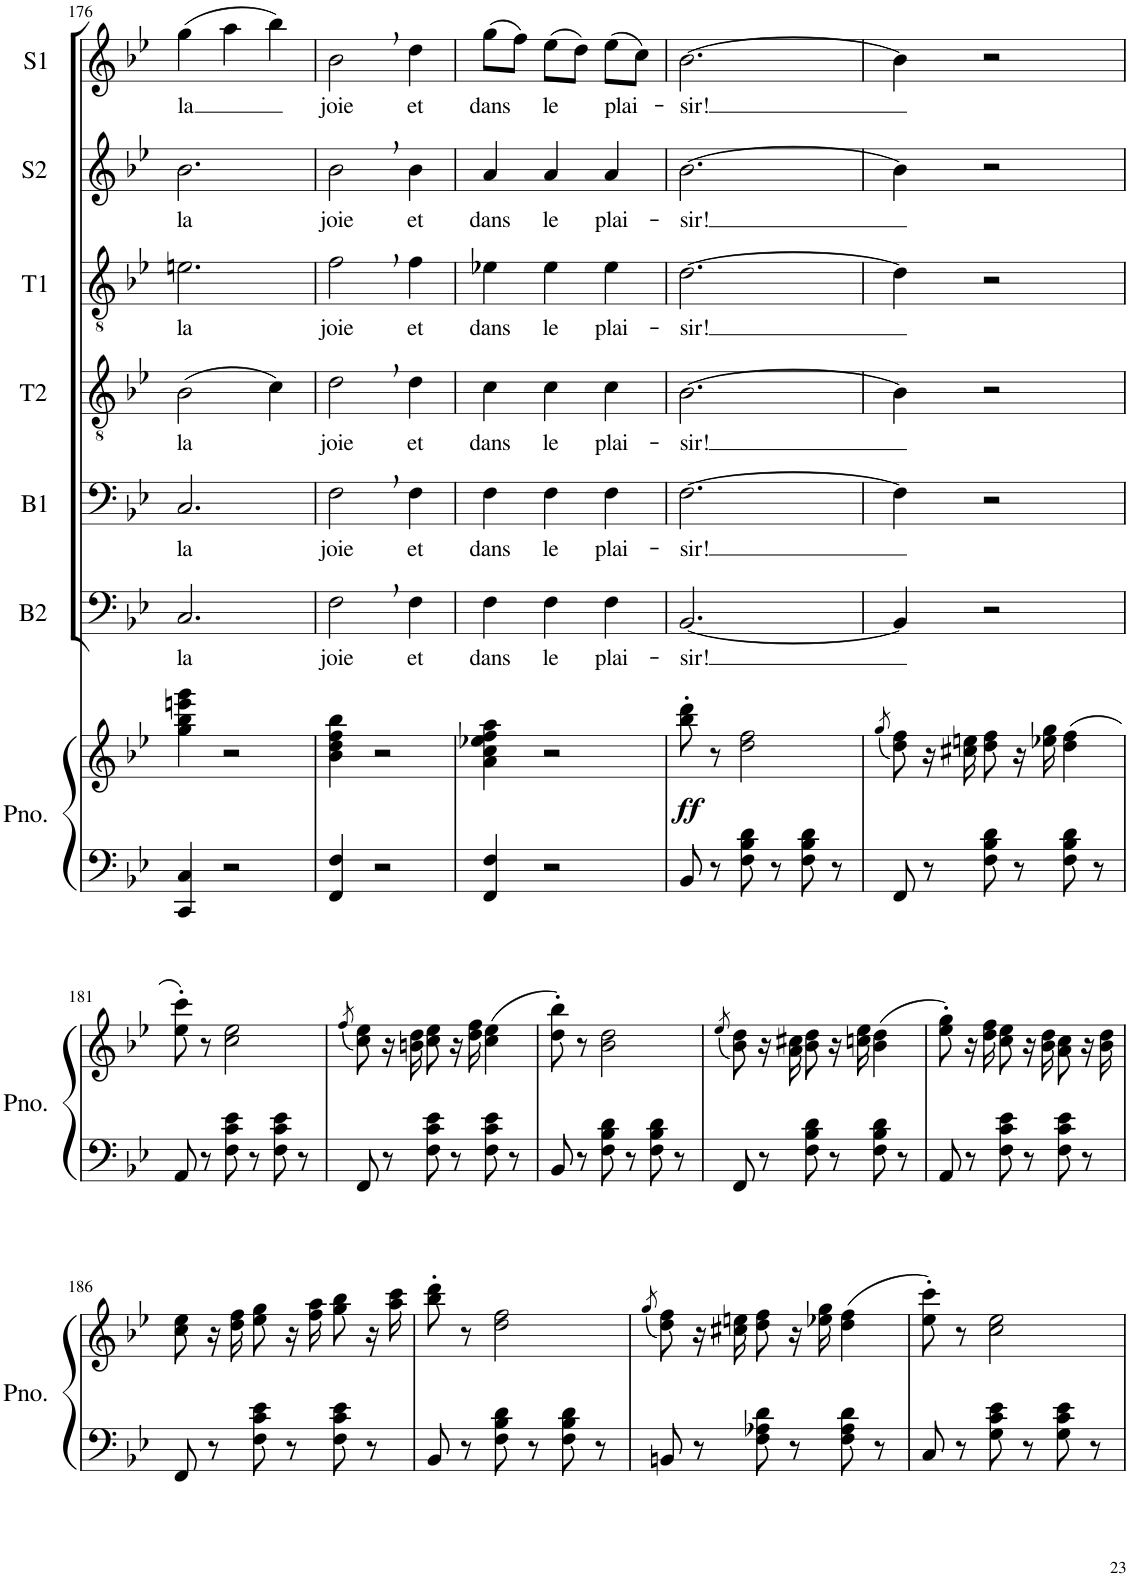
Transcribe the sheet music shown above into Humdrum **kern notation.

**kern	**kern	**dynam	**kern	**text	**kern	**text	**kern	**text	**kern	**text	**kern	**text	**kern	**text
*part7	*part7	*part7	*part6	*part6	*part5	*part5	*part4	*part4	*part3	*part3	*part2	*part2	*part1	*part1
*staff8	*staff7	*staff7/8	*staff6	*staff6	*staff5	*staff5	*staff4	*staff4	*staff3	*staff3	*staff2	*staff2	*staff1	*staff1
*I"Piano	*	*	*I"Basse 2	*	*I"Basse 1	*	*I"Tenor 2	*	*I"Tenor 1	*	*I"Soprano 2	*	*I"Soprano 1	*
*I'Pno.	*	*	*I'B2	*	*I'B1	*	*I'T2	*	*I'T1	*	*I'S2	*	*I'S1	*
!!LO:PB:g=z
*clefF4	*clefG2	*	*clefF4	*	*clefF4	*	*clefGv2	*	*clefGv2	*	*clefG2	*	*clefG2	*
*k[b-e-]	*k[b-e-]	*	*k[b-e-]	*	*k[b-e-]	*	*k[b-e-]	*	*k[b-e-]	*	*k[b-e-]	*	*k[b-e-]	*
*M3/4	*M3/4	*	*M3/4	*	*M3/4	*	*M3/4	*	*M3/4	*	*M3/4	*	*M3/4	*
=176	=176	=176	=176	=176	=176	=176	=176	=176	=176	=176	=176	=176	=176	=176
!	!	!	!	!LO:LY:b	!	!LO:LY:b	!	!LO:LY:b	!	!LO:LY:b	!	!LO:LY:b	!	!LO:LY:b
4CC/ 4C/	4gg\ 4bb-\ 4eeen\ 4ggg\	.	2.C/	la	2.C/	la	(2B-\	la	2.en\	la	2.b-\	la	(4gg\	la
2r	2r	.	.	.	.	.	.	.	.	.	.	.	4aa\	.
.	.	.	.	.	.	.	4c\)	.	.	.	.	.	4bb-\)	.
=177	=177	=177	=177	=177	=177	=177	=177	=177	=177	=177	=177	=177	=177	=177
!	!	!	!	!LO:LY:b	!	!LO:LY:b	!	!LO:LY:b	!	!LO:LY:b	!	!LO:LY:b	!	!LO:LY:b
4FF/ 4F/	4b-\ 4dd\ 4ff\ 4bb-\	.	2F,\	joie	2F,\	joie	2d,\	joie	2f,\	joie	2b-,\	joie	2b-,\	joie
2r	2r	.	.	.	.	.	.	.	.	.	.	.	.	.
!	!	!	!	!LO:LY:b	!	!LO:LY:b	!	!LO:LY:b	!	!LO:LY:b	!	!LO:LY:b	!	!LO:LY:b
.	.	.	4F\	et	4F\	et	4d\	et	4f\	et	4b-\	et	4dd\	et
=178	=178	=178	=178	=178	=178	=178	=178	=178	=178	=178	=178	=178	=178	=178
!	!	!	!	!LO:LY:b	!	!LO:LY:b	!	!LO:LY:b	!	!LO:LY:b	!	!LO:LY:b	!	!LO:LY:b
4FF/ 4F/	4a\ 4cc\ 4ee-X\ 4ff\ 4aa\	.	4F\	dans	4F\	dans	4c\	dans	4e-X\	dans	4a/	dans	(8gg\L	dans
.	.	.	.	.	.	.	.	.	.	.	.	.	8ff\J)	.
!	!	!	!	!LO:LY:b	!	!LO:LY:b	!	!LO:LY:b	!	!LO:LY:b	!	!LO:LY:b	!	!LO:LY:b
2r	2r	.	4F\	le	4F\	le	4c\	le	4e-\	le	4a/	le	(8ee-\L	le
.	.	.	.	.	.	.	.	.	.	.	.	.	8dd\J)	.
!	!	!	!	!LO:LY:b	!	!LO:LY:b	!	!LO:LY:b	!	!LO:LY:b	!	!LO:LY:b	!	!LO:LY:b
.	.	.	4F\	plai-	4F\	plai-	4c\	plai-	4e-\	plai-	4a/	plai-	(8ee-\L	plai-
.	.	.	.	.	.	.	.	.	.	.	.	.	8cc\J)	.
=179	=179	=179	=179	=179	=179	=179	=179	=179	=179	=179	=179	=179	=179	=179
!	!	!LO:DY:b	!	!LO:LY:b	!	!LO:LY:b	!	!LO:LY:b	!	!LO:LY:b	!	!LO:LY:b	!	!LO:LY:b
8BB-/	8bb-\' 8ddd\'	ff	[2.BB-/	-sir!	[2.F\	-sir!	[2.B-\	-sir!	[2.d\	-sir!	[2.b-\	-sir!	[2.b-\	-sir!
8r	8r	.	.	.	.	.	.	.	.	.	.	.	.	.
8F\ 8B-\ 8d\	2dd\ 2ff\	.	.	.	.	.	.	.	.	.	.	.	.	.
8r	.	.	.	.	.	.	.	.	.	.	.	.	.	.
8F\ 8B-\ 8d\	.	.	.	.	.	.	.	.	.	.	.	.	.	.
8r	.	.	.	.	.	.	.	.	.	.	.	.	.	.
=180	=180	=180	=180	=180	=180	=180	=180	=180	=180	=180	=180	=180	=180	=180
.	(8qgg/	.	.	.	.	.	.	.	.	.	.	.	.	.
8FF/	8dd\ 8ff\)	.	4BB-/]	.	4F\]	.	4B-\]	.	4d\]	.	4b-\]	.	4b-\]	.
8r	16r	.	.	.	.	.	.	.	.	.	.	.	.	.
.	16cc#X\ 16een\	.	.	.	.	.	.	.	.	.	.	.	.	.
8F\ 8B-\ 8d\	8dd\ 8ff\	.	2r	.	2r	.	2r	.	2r	.	2r	.	2r	.
8r	16r	.	.	.	.	.	.	.	.	.	.	.	.	.
.	16ee-X\ 16gg\	.	.	.	.	.	.	.	.	.	.	.	.	.
8F\ 8B-\ 8d\	(4dd\ 4ff\	.	.	.	.	.	.	.	.	.	.	.	.	.
8r	.	.	.	.	.	.	.	.	.	.	.	.	.	.
!!LO:LB:g=z
=181	=181	=181	=181	=181	=181	=181	=181	=181	=181	=181	=181	=181	=181	=181
8AA/	8ee-\' 8ccc\')	.	2.r	.	2.r	.	2.r	.	2.r	.	2.r	.	2.r	.
8r	8r	.	.	.	.	.	.	.	.	.	.	.	.	.
8F\ 8c\ 8e-\	2cc\ 2ee-\	.	.	.	.	.	.	.	.	.	.	.	.	.
8r	.	.	.	.	.	.	.	.	.	.	.	.	.	.
8F\ 8c\ 8e-\	.	.	.	.	.	.	.	.	.	.	.	.	.	.
8r	.	.	.	.	.	.	.	.	.	.	.	.	.	.
=182	=182	=182	=182	=182	=182	=182	=182	=182	=182	=182	=182	=182	=182	=182
.	(8qff/	.	.	.	.	.	.	.	.	.	.	.	.	.
8FF/	8cc\ 8ee-\)	.	2.r	.	2.r	.	2.r	.	2.r	.	2.r	.	2.r	.
8r	16r	.	.	.	.	.	.	.	.	.	.	.	.	.
.	16bn\ 16dd\	.	.	.	.	.	.	.	.	.	.	.	.	.
8F\ 8c\ 8e-\	8cc\ 8ee-\	.	.	.	.	.	.	.	.	.	.	.	.	.
8r	16r	.	.	.	.	.	.	.	.	.	.	.	.	.
.	16dd\ 16ff\	.	.	.	.	.	.	.	.	.	.	.	.	.
8F\ 8c\ 8e-\	(4cc\ 4ee-\	.	.	.	.	.	.	.	.	.	.	.	.	.
8r	.	.	.	.	.	.	.	.	.	.	.	.	.	.
=183	=183	=183	=183	=183	=183	=183	=183	=183	=183	=183	=183	=183	=183	=183
8BB-/	8dd\' 8bb-\')	.	2.r	.	2.r	.	2.r	.	2.r	.	2.r	.	2.r	.
8r	8r	.	.	.	.	.	.	.	.	.	.	.	.	.
8F\ 8B-\ 8d\	2b-\ 2dd\	.	.	.	.	.	.	.	.	.	.	.	.	.
8r	.	.	.	.	.	.	.	.	.	.	.	.	.	.
8F\ 8B-\ 8d\	.	.	.	.	.	.	.	.	.	.	.	.	.	.
8r	.	.	.	.	.	.	.	.	.	.	.	.	.	.
=184	=184	=184	=184	=184	=184	=184	=184	=184	=184	=184	=184	=184	=184	=184
.	(8qee-/	.	.	.	.	.	.	.	.	.	.	.	.	.
8FF/	8b-\ 8dd\)	.	2.r	.	2.r	.	2.r	.	2.r	.	2.r	.	2.r	.
8r	16r	.	.	.	.	.	.	.	.	.	.	.	.	.
.	16a\ 16cc#X\	.	.	.	.	.	.	.	.	.	.	.	.	.
8F\ 8B-\ 8d\	8b-\ 8dd\	.	.	.	.	.	.	.	.	.	.	.	.	.
8r	16r	.	.	.	.	.	.	.	.	.	.	.	.	.
.	16ccn\ 16ee-\	.	.	.	.	.	.	.	.	.	.	.	.	.
8F\ 8B-\ 8d\	(4b-\ 4dd\	.	.	.	.	.	.	.	.	.	.	.	.	.
8r	.	.	.	.	.	.	.	.	.	.	.	.	.	.
=185	=185	=185	=185	=185	=185	=185	=185	=185	=185	=185	=185	=185	=185	=185
8AA/	8ee-\' 8gg\')	.	2.r	.	2.r	.	2.r	.	2.r	.	2.r	.	2.r	.
8r	16r	.	.	.	.	.	.	.	.	.	.	.	.	.
.	16dd\ 16ff\	.	.	.	.	.	.	.	.	.	.	.	.	.
8F\ 8c\ 8e-\	8cc\ 8ee-\	.	.	.	.	.	.	.	.	.	.	.	.	.
8r	16r	.	.	.	.	.	.	.	.	.	.	.	.	.
.	16b-\ 16dd\	.	.	.	.	.	.	.	.	.	.	.	.	.
8F\ 8c\ 8e-\	8a\ 8cc\	.	.	.	.	.	.	.	.	.	.	.	.	.
8r	16r	.	.	.	.	.	.	.	.	.	.	.	.	.
.	16b-\ 16dd\	.	.	.	.	.	.	.	.	.	.	.	.	.
!!LO:LB:g=z
=186	=186	=186	=186	=186	=186	=186	=186	=186	=186	=186	=186	=186	=186	=186
8FF/	8cc\ 8ee-\	.	2.r	.	2.r	.	2.r	.	2.r	.	2.r	.	2.r	.
8r	16r	.	.	.	.	.	.	.	.	.	.	.	.	.
.	16dd\ 16ff\	.	.	.	.	.	.	.	.	.	.	.	.	.
8F\ 8c\ 8e-\	8ee-\ 8gg\	.	.	.	.	.	.	.	.	.	.	.	.	.
8r	16r	.	.	.	.	.	.	.	.	.	.	.	.	.
.	16ff\ 16aa\	.	.	.	.	.	.	.	.	.	.	.	.	.
8F\ 8c\ 8e-\	8gg\ 8bb-\	.	.	.	.	.	.	.	.	.	.	.	.	.
8r	16r	.	.	.	.	.	.	.	.	.	.	.	.	.
.	16aa\ 16ccc\	.	.	.	.	.	.	.	.	.	.	.	.	.
=187	=187	=187	=187	=187	=187	=187	=187	=187	=187	=187	=187	=187	=187	=187
8BB-/	8bb-\' 8ddd\'	.	2.r	.	2.r	.	2.r	.	2.r	.	2.r	.	2.r	.
8r	8r	.	.	.	.	.	.	.	.	.	.	.	.	.
8F\ 8B-\ 8d\	2dd\ 2ff\	.	.	.	.	.	.	.	.	.	.	.	.	.
8r	.	.	.	.	.	.	.	.	.	.	.	.	.	.
8F\ 8B-\ 8d\	.	.	.	.	.	.	.	.	.	.	.	.	.	.
8r	.	.	.	.	.	.	.	.	.	.	.	.	.	.
=188	=188	=188	=188	=188	=188	=188	=188	=188	=188	=188	=188	=188	=188	=188
.	(8qgg/	.	.	.	.	.	.	.	.	.	.	.	.	.
8BBn/	8dd\ 8ff\)	.	2.r	.	2.r	.	2.r	.	2.r	.	2.r	.	2.r	.
8r	16r	.	.	.	.	.	.	.	.	.	.	.	.	.
.	16cc#X\ 16een\	.	.	.	.	.	.	.	.	.	.	.	.	.
8F\ 8A-X\ 8d\	8dd\ 8ff\	.	.	.	.	.	.	.	.	.	.	.	.	.
8r	16r	.	.	.	.	.	.	.	.	.	.	.	.	.
.	16ee-X\ 16gg\	.	.	.	.	.	.	.	.	.	.	.	.	.
8F\ 8A-\ 8d\	(4dd\ 4ff\	.	.	.	.	.	.	.	.	.	.	.	.	.
8r	.	.	.	.	.	.	.	.	.	.	.	.	.	.
=189	=189	=189	=189	=189	=189	=189	=189	=189	=189	=189	=189	=189	=189	=189
8C/	8ee-\' 8ccc\')	.	2.r	.	2.r	.	2.r	.	2.r	.	2.r	.	2.r	.
8r	8r	.	.	.	.	.	.	.	.	.	.	.	.	.
8G\ 8c\ 8e-\	2cc\ 2ee-\	.	.	.	.	.	.	.	.	.	.	.	.	.
8r	.	.	.	.	.	.	.	.	.	.	.	.	.	.
8G\ 8c\ 8e-\	.	.	.	.	.	.	.	.	.	.	.	.	.	.
8r	.	.	.	.	.	.	.	.	.	.	.	.	.	.
=	=	=	=	=	=	=	=	=	=	=	=	=	=	=
*-	*-	*-	*-	*-	*-	*-	*-	*-	*-	*-	*-	*-	*-	*-
